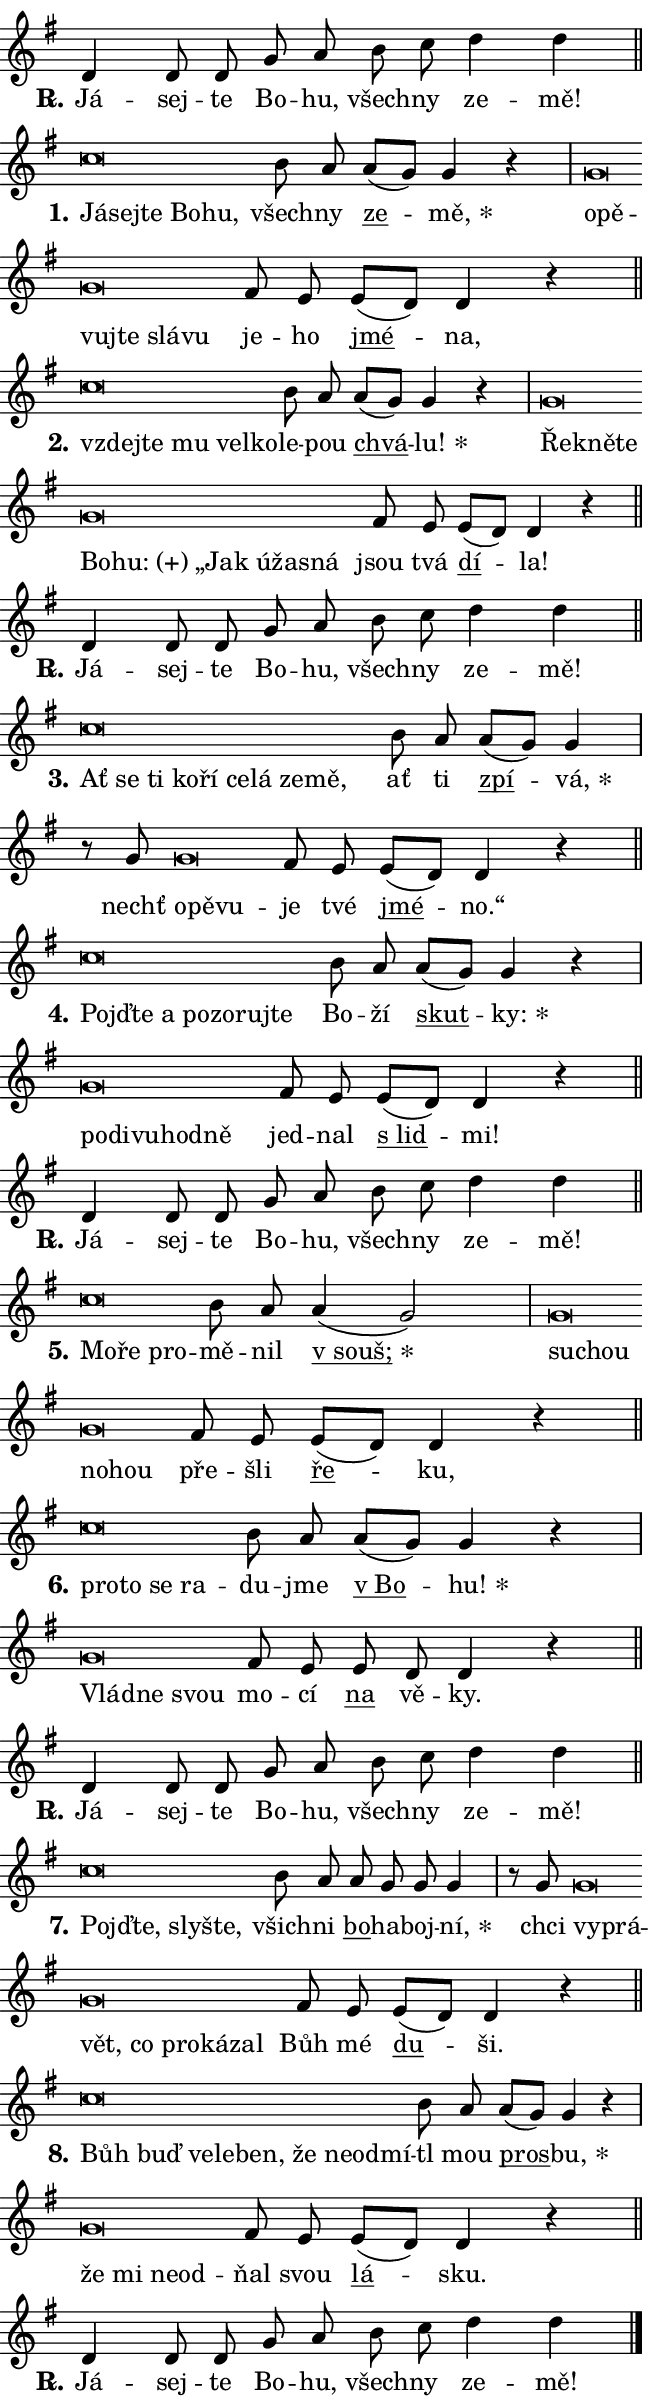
\version "2.24.0"
\header { tagline = "" }
\paper {
  indent = 0\cm
  top-margin = 0\cm
  right-margin = 0.13\cm % to fit lyric hyphens
  bottom-margin = 0\cm
  left-margin = 0\cm
  paper-width = 11\cm
  page-breaking = #ly:one-page-breaking
  system-system-spacing.basic-distance = #11
  score-system-spacing.basic-distance = #11
  ragged-last = ##f
}


%% Author: Thomas Morley
%% https://lists.gnu.org/archive/html/lilypond-user/2020-05/msg00002.html
#(define (line-position grob)
"Returns position of @var[grob} in current system:
   @code{'start}, if at first time-step
   @code{'end}, if at last time-step
   @code{'middle} otherwise
"
  (let* ((col (ly:item-get-column grob))
         (ln (ly:grob-object col 'left-neighbor))
         (rn (ly:grob-object col 'right-neighbor))
         (col-to-check-left (if (ly:grob? ln) ln col))
         (col-to-check-right (if (ly:grob? rn) rn col))
         (break-dir-left
           (and
             (ly:grob-property col-to-check-left 'non-musical #f)
             (ly:item-break-dir col-to-check-left)))
         (break-dir-right
           (and
             (ly:grob-property col-to-check-right 'non-musical #f)
             (ly:item-break-dir col-to-check-right))))
        (cond ((eqv? 1 break-dir-left) 'start)
              ((eqv? -1 break-dir-right) 'end)
              (else 'middle))))

#(define (tranparent-at-line-position vctor)
  (lambda (grob)
  "Relying on @code{line-position} select the relevant enry from @var{vctor}.
Used to determine transparency,"
    (case (line-position grob)
      ((end) (not (vector-ref vctor 0)))
      ((middle) (not (vector-ref vctor 1)))
      ((start) (not (vector-ref vctor 2))))))

noteHeadBreakVisibility =
#(define-music-function (break-visibility)(vector?)
"Makes @code{NoteHead}s transparent relying on @var{break-visibility}"
#{
  \override NoteHead.transparent =
    #(tranparent-at-line-position break-visibility)
#})

#(define delete-ledgers-for-transparent-note-heads
  (lambda (grob)
    "Reads whether a @code{NoteHead} is transparent.
If so this @code{NoteHead} is removed from @code{'note-heads} from
@var{grob}, which is supposed to be @code{LedgerLineSpanner}.
As a result ledgers are not printed for this @code{NoteHead}"
    (let* ((nhds-array (ly:grob-object grob 'note-heads))
           (nhds-list
             (if (ly:grob-array? nhds-array)
                 (ly:grob-array->list nhds-array)
                 '()))
           ;; Relies on the transparent-property being done before
           ;; Staff.LedgerLineSpanner.after-line-breaking is executed.
           ;; This is fragile ...
           (to-keep
             (remove
               (lambda (nhd)
                 (ly:grob-property nhd 'transparent #f))
               nhds-list)))
      ;; TODO find a better method to iterate over grob-arrays, similiar
      ;; to filter/remove etc for lists
      ;; For now rebuilt from scratch
      (set! (ly:grob-object grob 'note-heads)  '())
      (for-each
        (lambda (nhd)
          (ly:pointer-group-interface::add-grob grob 'note-heads nhd))
        to-keep))))

squashNotes = {
  \override NoteHead.X-extent = #'(-0.2 . 0.2)
  \override NoteHead.Y-extent = #'(-0.75 . 0)
  \override NoteHead.stencil =
    #(lambda (grob)
       (let ((pos (ly:grob-property grob 'staff-position)))
         (begin
           (if (< pos -7) (display "ERROR: Lower brevis then expected\n") (display ""))
           (if (<= pos -6) ly:text-interface::print ly:note-head::print))))
}
unSquashNotes = {
  \revert NoteHead.X-extent
  \revert NoteHead.Y-extent
  \revert NoteHead.stencil
}

hideNotes = \noteHeadBreakVisibility #begin-of-line-visible
unHideNotes = \noteHeadBreakVisibility #all-visible

% work-around for resetting accidentals
% https://lilypond.org/doc/v2.23/Documentation/notation/displaying-rhythms#unmetered-music
cadenzaMeasure = {
  \cadenzaOff
  \partial 1024 s1024
  \cadenzaOn
}

#(define-markup-command (accent layout props text) (markup?)
  "Underline accented syllable"
  (interpret-markup layout props
    #{\markup \override #'(offset . 4.3) \underline { #text }#}))

responsum = \markup \concat {
  "R" \hspace #-1.05 \path #0.1 #'((moveto 0 0.07) (lineto 0.9 0.8)) \hspace #0.05 "."
}

spaceSize = #0.6828661417322834 % exact space size for TeX Gyre Schola

\layout {
  \context {
    \Staff
    \remove "Time_signature_engraver"
    \override LedgerLineSpanner.after-line-breaking = #delete-ledgers-for-transparent-note-heads
  }
  \context {
    \Lyrics {
      \override LyricSpace.minimum-distance = \spaceSize
      \override LyricText.font-name = #"TeX Gyre Schola"
      \override LyricText.font-size = 1
      \override StanzaNumber.font-name = #"TeX Gyre Schola Bold"
      \override StanzaNumber.font-size = 1
    }
  }
  \context {
    \Score 
    \override NoteHead.text =
      #(lambda (grob) 
        (let ((pos (ly:grob-property grob 'staff-position)))
          #{\markup {
            \combine
              \halign #-0.55 \raise #(if (= pos -6) 0 0.5) \override #'(thickness . 2) \draw-line #'(3.2 . 0)
              \musicglyph "noteheads.sM1"
          }#}))
  }
}

% magnetic-lyrics.ily
%
%   written by
%     Jean Abou Samra <jean@abou-samra.fr>
%     Werner Lemberg <wl@gnu.org>
%
%   adapted by
%     Jiri Hon <jiri.hon@gmail.com>
%
% Version 2022-Apr-15

% https://www.mail-archive.com/lilypond-user@gnu.org/msg149350.html

#(define (Left_hyphen_pointer_engraver context)
   "Collect syllable-hyphen-syllable occurrences in lyrics and store
them in properties.  This engraver only looks to the left.  For
example, if the lyrics input is @code{foo -- bar}, it does the
following.

@itemize @bullet
@item
Set the @code{text} property of the @code{LyricHyphen} grob between
@q{foo} and @q{bar} to @code{foo}.

@item
Set the @code{left-hyphen} property of the @code{LyricText} grob with
text @q{foo} to the @code{LyricHyphen} grob between @q{foo} and
@q{bar}.
@end itemize

Use this auxiliary engraver in combination with the
@code{lyric-@/text::@/apply-@/magnetic-@/offset!} hook."
   (let ((hyphen #f)
         (text #f))
     (make-engraver
      (acknowledgers
       ((lyric-syllable-interface engraver grob source-engraver)
        (set! text grob)))
      (end-acknowledgers
       ((lyric-hyphen-interface engraver grob source-engraver)
        ;(when (not (grob::has-interface grob 'lyric-space-interface))
          (set! hyphen grob)));)
      ((stop-translation-timestep engraver)
       (when (and text hyphen)
         (ly:grob-set-object! text 'left-hyphen hyphen))
       (set! text #f)
       (set! hyphen #f)))))

#(define (lyric-text::apply-magnetic-offset! grob)
   "If the space between two syllables is less than the value in
property @code{LyricText@/.details@/.squash-threshold}, move the right
syllable to the left so that it gets concatenated with the left
syllable.

Use this function as a hook for
@code{LyricText@/.after-@/line-@/breaking} if the
@code{Left_@/hyphen_@/pointer_@/engraver} is active."
   (let ((hyphen (ly:grob-object grob 'left-hyphen #f)))
     (when hyphen
       (let ((left-text (ly:spanner-bound hyphen LEFT)))
         (when (grob::has-interface left-text 'lyric-syllable-interface)
           (let* ((common (ly:grob-common-refpoint grob left-text X))
                  (this-x-ext (ly:grob-extent grob common X))
                  (left-x-ext
                   (begin
                     ;; Trigger magnetism for left-text.
                     (ly:grob-property left-text 'after-line-breaking)
                     (ly:grob-extent left-text common X)))
                  ;; `delta` is the gap width between two syllables.
                  (delta (- (interval-start this-x-ext)
                            (interval-end left-x-ext)))
                  (details (ly:grob-property grob 'details))
                  (threshold (assoc-get 'squash-threshold details 0.2)))
             (when (< delta threshold)
               (let* (;; We have to manipulate the input text so that
                      ;; ligatures crossing syllable boundaries are not
                      ;; disabled.  For languages based on the Latin
                      ;; script this is essentially a beautification.
                      ;; However, for non-Western scripts it can be a
                      ;; necessity.
                      (lt (ly:grob-property left-text 'text))
                      (rt (ly:grob-property grob 'text))
                      (is-space (grob::has-interface hyphen 'lyric-space-interface))
                      (space (if is-space " " ""))
                      (extra-delta (if is-space spaceSize 0))
                      ;; Append new syllable.
                      (ltrt-space (if (and (string? lt) (string? rt))
                                (string-append lt space rt)
                                (make-concat-markup (list lt space rt))))
                      ;; Right-align `ltrt` to the right side.
                      (ltrt-space-markup (grob-interpret-markup
                               grob
                               (make-translate-markup
                                (cons (interval-length this-x-ext) 0)
                                (make-right-align-markup ltrt-space)))))
                 (begin
                   ;; Don't print `left-text`.
                   (ly:grob-set-property! left-text 'stencil #f)
                   ;; Set text and stencil (which holds all collected
                   ;; syllables so far) and shift it to the left.
                   (ly:grob-set-property! grob 'text ltrt-space)
                   (ly:grob-set-property! grob 'stencil ltrt-space-markup)
                   (ly:grob-translate-axis! grob (- (- delta extra-delta)) X))))))))))


#(define (lyric-hyphen::displace-bounds-first grob)
   ;; Make very sure this callback isn't triggered too early.
   (let ((left (ly:spanner-bound grob LEFT))
         (right (ly:spanner-bound grob RIGHT)))
     (ly:grob-property left 'after-line-breaking)
     (ly:grob-property right 'after-line-breaking)
     (ly:lyric-hyphen::print grob)))

squashThreshold = #0.4

\layout {
  \context {
    \Lyrics
    \consists #Left_hyphen_pointer_engraver
    \override LyricText.after-line-breaking =
      #lyric-text::apply-magnetic-offset!
    \override LyricHyphen.stencil = #lyric-hyphen::displace-bounds-first
    \override LyricText.details.squash-threshold = \squashThreshold
    \override LyricHyphen.minimum-distance = 0
    \override LyricHyphen.minimum-length = \squashThreshold
  }
}

squashText = \override LyricText.details.squash-threshold = 9999
unSquashText = \override LyricText.details.squash-threshold = \squashThreshold

leftText = \override LyricText.self-alignment-X = #LEFT
unLeftText = \revert LyricText.self-alignment-X

starOffset = #(lambda (grob) 
                (let ((x_offset (ly:self-alignment-interface::aligned-on-x-parent grob)))
                  (if (= x_offset 0) 0 (+ x_offset 1.2))))

star = #(define-music-function (syllable)(string?)
"Append star separator at the end of a syllable"
#{
  \once \override LyricText.X-offset = #starOffset
  \lyricmode { \markup {
    #syllable
    \override #'((font-name . "TeX Gyre Schola Bold")) \hspace #0.2 \lower #0.65 \larger "*"
  } }
#})

starAccent = #(define-music-function (syllable)(string?)
"Append star separator at the end of a syllable and make accent"
#{
  \once \override LyricText.X-offset = #starOffset
  \lyricmode { \markup {
    \accent #syllable
    \override #'((font-name . "TeX Gyre Schola Bold")) \hspace #0.2 \lower #0.65 \larger "*"
  } }
#})

breath = #(define-music-function (syllable)(string?)
"Append breathing indicator at the end of a syllable"
#{
  \lyricmode { \markup { #syllable "+" } }
#})

optionalBreath = #(define-music-function (syllable)(string?)
"Append optional breathing indicator at the end of a syllable"
#{
  \lyricmode { \markup { #syllable "(+)" } }
#})


\score {
    <<
        \new Voice = "melody" { \cadenzaOn \key g \major \relative { d'4 d8 d g a \bar "" b c d4 d \cadenzaMeasure \bar "||" \break } }
        \new Lyrics \lyricsto "melody" { \lyricmode { \set stanza = \responsum
Já -- sej -- te Bo -- hu, všech -- ny ze -- mě! } }
    >>
    \layout {}
}

\score {
    <<
        \new Voice = "melody" { \cadenzaOn \key g \major \relative { \squashNotes c''\breve*1/16 \hideNotes \breve*1/16 \bar "" \breve*1/16 \bar "" \breve*1/16 \breve*1/16 \bar "" \unHideNotes \unSquashNotes b8 a \bar "" a[( g)] g4 r \cadenzaMeasure \bar "|" \squashNotes g\breve*1/16 \hideNotes \breve*1/16 \bar "" \breve*1/16 \bar "" \breve*1/16 \bar "" \breve*1/16 \breve*1/16 \bar "" \unHideNotes \unSquashNotes fis8 e \bar "" e[( d)] d4 r \cadenzaMeasure \bar "||" \break } }
        \new Lyrics \lyricsto "melody" { \lyricmode { \set stanza = "1."
\leftText Já -- \squashText sej -- te Bo -- hu, \unLeftText \unSquashText všech -- ny \markup \accent ze -- \star mě, \leftText o -- \squashText pě -- vuj -- te slá -- vu \unLeftText \unSquashText je -- ho \markup \accent jmé -- na, } }
    >>
    \layout {}
}

\score {
    <<
        \new Voice = "melody" { \cadenzaOn \key g \major \relative { \squashNotes c''\breve*1/16 \hideNotes \breve*1/16 \bar "" \breve*1/16 \bar "" \breve*1/16 \breve*1/16 \bar "" \unHideNotes \unSquashNotes b8 a \bar "" a[( g)] g4 r \cadenzaMeasure \bar "|" \squashNotes g\breve*1/16 \hideNotes \breve*1/16 \bar "" \breve*1/16 \bar "" \breve*1/16 \bar "" \breve*1/16 \bar "" \breve*1/16 \bar "" \breve*1/16 \bar "" \breve*1/16 \breve*1/16 \bar "" \unHideNotes \unSquashNotes fis8 e \bar "" e[( d)] d4 r \cadenzaMeasure \bar "||" \break } }
        \new Lyrics \lyricsto "melody" { \lyricmode { \set stanza = "2."
\leftText vzdej -- \squashText te mu vel -- ko -- \unLeftText \unSquashText le -- pou \markup \accent chvá -- \star lu! \leftText Ře -- \squashText kně -- te Bo -- \optionalBreath hu: „Jak ú -- ža -- sná \unLeftText \unSquashText jsou tvá \markup \accent dí -- la! } }
    >>
    \layout {}
}

\score {
    <<
        \new Voice = "melody" { \cadenzaOn \key g \major \relative { d'4 d8 d g a \bar "" b c d4 d \cadenzaMeasure \bar "||" \break } }
        \new Lyrics \lyricsto "melody" { \lyricmode { \set stanza = \responsum
Já -- sej -- te Bo -- hu, všech -- ny ze -- mě! } }
    >>
    \layout {}
}

\score {
    <<
        \new Voice = "melody" { \cadenzaOn \key g \major \relative { \squashNotes c''\breve*1/16 \hideNotes \breve*1/16 \bar "" \breve*1/16 \bar "" \breve*1/16 \bar "" \breve*1/16 \bar "" \breve*1/16 \bar "" \breve*1/16 \bar "" \breve*1/16 \breve*1/16 \bar "" \unHideNotes \unSquashNotes b8 a \bar "" a[( g)] g4 \cadenzaMeasure \bar "|" r8 g8 \squashNotes g\breve*1/16 \hideNotes \breve*1/16 \breve*1/16 \bar "" \unHideNotes \unSquashNotes fis8 e \bar "" e[( d)] d4 r \cadenzaMeasure \bar "||" \break } }
        \new Lyrics \lyricsto "melody" { \lyricmode { \set stanza = "3."
\leftText Ať \squashText se ti ko -- ří ce -- lá ze -- mě, \unLeftText \unSquashText ať ti \markup \accent zpí -- \star vá, nechť \leftText o -- \squashText pě -- vu -- \unLeftText \unSquashText je tvé \markup \accent jmé -- no.“ } }
    >>
    \layout {}
}

\score {
    <<
        \new Voice = "melody" { \cadenzaOn \key g \major \relative { \squashNotes c''\breve*1/16 \hideNotes \breve*1/16 \bar "" \breve*1/16 \bar "" \breve*1/16 \bar "" \breve*1/16 \bar "" \breve*1/16 \breve*1/16 \bar "" \unHideNotes \unSquashNotes b8 a \bar "" a[( g)] g4 r \cadenzaMeasure \bar "|" \squashNotes g\breve*1/16 \hideNotes \breve*1/16 \bar "" \breve*1/16 \bar "" \breve*1/16 \breve*1/16 \bar "" \unHideNotes \unSquashNotes fis8 e \bar "" e[( d)] d4 r \cadenzaMeasure \bar "||" \break } }
        \new Lyrics \lyricsto "melody" { \lyricmode { \set stanza = "4."
\leftText Pojď -- \squashText te a po -- zo -- ruj -- te \unLeftText \unSquashText Bo -- ží \markup \accent skut -- \star ky: \leftText po -- \squashText di -- vu -- hod -- ně \unLeftText \unSquashText jed -- nal \markup \accent "s lid" -- mi! } }
    >>
    \layout {}
}

\score {
    <<
        \new Voice = "melody" { \cadenzaOn \key g \major \relative { d'4 d8 d g a \bar "" b c d4 d \cadenzaMeasure \bar "||" \break } }
        \new Lyrics \lyricsto "melody" { \lyricmode { \set stanza = \responsum
Já -- sej -- te Bo -- hu, všech -- ny ze -- mě! } }
    >>
    \layout {}
}

\score {
    <<
        \new Voice = "melody" { \cadenzaOn \key g \major \relative { \squashNotes c''\breve*1/16 \hideNotes \breve*1/16 \breve*1/16 \bar "" \unHideNotes \unSquashNotes b8 a \bar "" a4( g2) \cadenzaMeasure \bar "|" \squashNotes g\breve*1/16 \hideNotes \breve*1/16 \bar "" \breve*1/16 \breve*1/16 \bar "" \unHideNotes \unSquashNotes fis8 e \bar "" e[( d)] d4 r \cadenzaMeasure \bar "||" \break } }
        \new Lyrics \lyricsto "melody" { \lyricmode { \set stanza = "5."
\leftText Mo -- \squashText ře pro -- \unLeftText \unSquashText mě -- nil \starAccent "v souš;" \leftText su -- \squashText chou no -- hou \unLeftText \unSquashText pře -- šli \markup \accent ře -- ku, } }
    >>
    \layout {}
}

\score {
    <<
        \new Voice = "melody" { \cadenzaOn \key g \major \relative { \squashNotes c''\breve*1/16 \hideNotes \breve*1/16 \bar "" \breve*1/16 \breve*1/16 \bar "" \unHideNotes \unSquashNotes b8 a \bar "" a[( g)] g4 r \cadenzaMeasure \bar "|" \squashNotes g\breve*1/16 \hideNotes \breve*1/16 \breve*1/16 \bar "" \unHideNotes \unSquashNotes fis8 e \bar "" e d d4 r \cadenzaMeasure \bar "||" \break } }
        \new Lyrics \lyricsto "melody" { \lyricmode { \set stanza = "6."
\leftText pro -- \squashText to se ra -- \unLeftText \unSquashText du -- jme \markup \accent "v Bo" -- \star hu! \leftText Vlád -- \squashText ne svou \unLeftText \unSquashText mo -- cí \markup \accent na vě -- ky. } }
    >>
    \layout {}
}

\score {
    <<
        \new Voice = "melody" { \cadenzaOn \key g \major \relative { d'4 d8 d g a \bar "" b c d4 d \cadenzaMeasure \bar "||" \break } }
        \new Lyrics \lyricsto "melody" { \lyricmode { \set stanza = \responsum
Já -- sej -- te Bo -- hu, všech -- ny ze -- mě! } }
    >>
    \layout {}
}

\score {
    <<
        \new Voice = "melody" { \cadenzaOn \key g \major \relative { \squashNotes c''\breve*1/16 \hideNotes \breve*1/16 \bar "" \breve*1/16 \breve*1/16 \bar "" \unHideNotes \unSquashNotes b8 a \bar "" a g g g4 \cadenzaMeasure \bar "|" r8 g8 \squashNotes g\breve*1/16 \hideNotes \breve*1/16 \bar "" \breve*1/16 \bar "" \breve*1/16 \bar "" \breve*1/16 \bar "" \breve*1/16 \breve*1/16 \bar "" \unHideNotes \unSquashNotes fis8 e \bar "" e[( d)] d4 r \cadenzaMeasure \bar "||" \break } }
        \new Lyrics \lyricsto "melody" { \lyricmode { \set stanza = "7."
\leftText Pojď -- \squashText te, sly -- šte, \unLeftText \unSquashText všich -- ni \markup \accent bo -- ha -- boj -- \star ní, chci \leftText vy -- \squashText prá -- vět, co pro -- ká -- zal \unLeftText \unSquashText Bůh mé \markup \accent du -- ši. } }
    >>
    \layout {}
}

\score {
    <<
        \new Voice = "melody" { \cadenzaOn \key g \major \relative { \squashNotes c''\breve*1/16 \hideNotes \breve*1/16 \bar "" \breve*1/16 \bar "" \breve*1/16 \bar "" \breve*1/16 \bar "" \breve*1/16 \bar "" \breve*1/16 \bar "" \breve*1/16 \breve*1/16 \bar "" \unHideNotes \unSquashNotes b8 a \bar "" a[( g)] g4 r \cadenzaMeasure \bar "|" \squashNotes g\breve*1/16 \hideNotes \breve*1/16 \bar "" \breve*1/16 \breve*1/16 \bar "" \unHideNotes \unSquashNotes fis8 e \bar "" e[( d)] d4 r \cadenzaMeasure \bar "||" \break } }
        \new Lyrics \lyricsto "melody" { \lyricmode { \set stanza = "8."
\leftText Bůh \squashText buď ve -- le -- ben, že ne -- od -- mí -- \unLeftText \unSquashText tl mou \markup \accent pros -- \star bu, \leftText že \squashText mi ne -- od -- \unLeftText \unSquashText ňal svou \markup \accent lá -- sku. } }
    >>
    \layout {}
}

\score {
    <<
        \new Voice = "melody" { \cadenzaOn \key g \major \relative { d'4 d8 d g a \bar "" b c d4 d \cadenzaMeasure \bar "||" \break } \bar "|." }
        \new Lyrics \lyricsto "melody" { \lyricmode { \set stanza = \responsum
Já -- sej -- te Bo -- hu, všech -- ny ze -- mě! } }
    >>
    \layout {}
}
